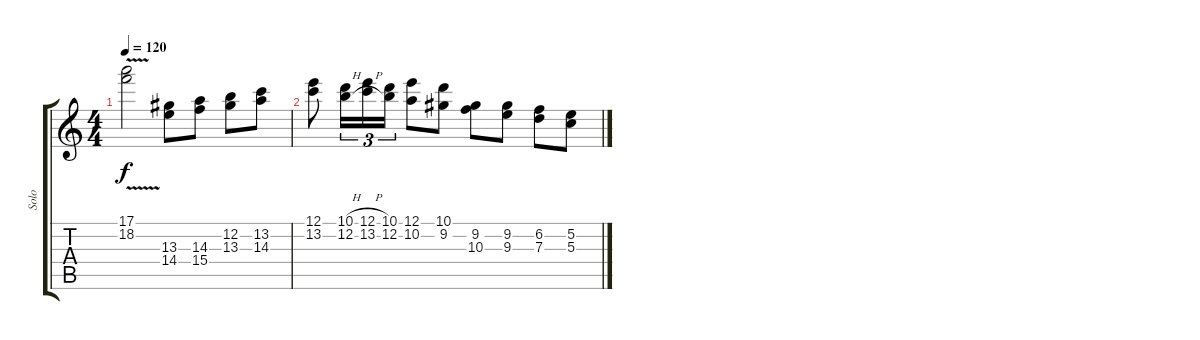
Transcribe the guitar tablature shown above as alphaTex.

\track ("Solo" "Solo") {instrument overdrivenguitar}
\staff {score tabs}
\tuning (E4 B3 G3 D3 A2 E2) {hide}
\ts (4 4)
\tempo 120
\clef g2
\ks c
(17.1{v} 18.2{v}).2{dy f} (13.3 14.4).8 (14.3 15.4).8 (12.2 13.3).8 (13.2 14.3).8 |
(12.1 13.2).8 (10.1{h} 12.2{h}).16{tu (3 2)} (12.1{h} 13.2{h}).16{tu (3 2)} (10.1 12.2).16{tu (3 2)} (12.1 10.2).8 (10.1 9.2).8 (9.2 10.3).8 (9.2 9.3).8 (6.2 7.3).8 (5.2 5.3).8
